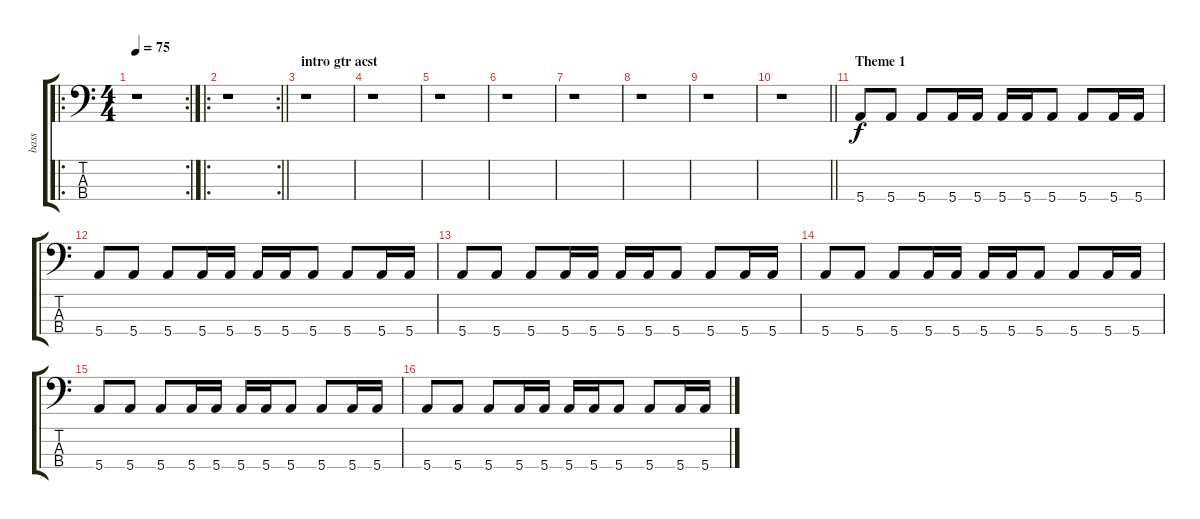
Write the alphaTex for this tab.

\track ("bass" "bass") {instrument electricbassfinger}
\staff {score tabs}
\tuning (G2 D2 A1 E1) {hide}
\ro
\rc 2
\ts (4 4)
\tempo 75
\clef f4
\ks c
r.1{dy f instrument electricbassfinger} |
\ro
\rc 2
\barLineRight lightlight
r.1 |
\section ("" "intro gtr acst")
r.1 |
r.1 |
r.1 |
r.1 |
r.1 |
r.1 |
r.1 |
\barLineRight lightlight
r.1 |
\section ("" "Theme 1")
5.4.8 5.4.8 5.4.8 5.4.16 5.4.16 5.4.16 5.4.16 5.4.8 5.4.8 5.4.16 5.4.16 |
5.4.8 5.4.8 5.4.8 5.4.16 5.4.16 5.4.16 5.4.16 5.4.8 5.4.8 5.4.16 5.4.16 |
5.4.8 5.4.8 5.4.8 5.4.16 5.4.16 5.4.16 5.4.16 5.4.8 5.4.8 5.4.16 5.4.16 |
5.4.8 5.4.8 5.4.8 5.4.16 5.4.16 5.4.16 5.4.16 5.4.8 5.4.8 5.4.16 5.4.16 |
5.4.8 5.4.8 5.4.8 5.4.16 5.4.16 5.4.16 5.4.16 5.4.8 5.4.8 5.4.16 5.4.16 |
5.4.8 5.4.8 5.4.8 5.4.16 5.4.16 5.4.16 5.4.16 5.4.8 5.4.8 5.4.16 5.4.16
